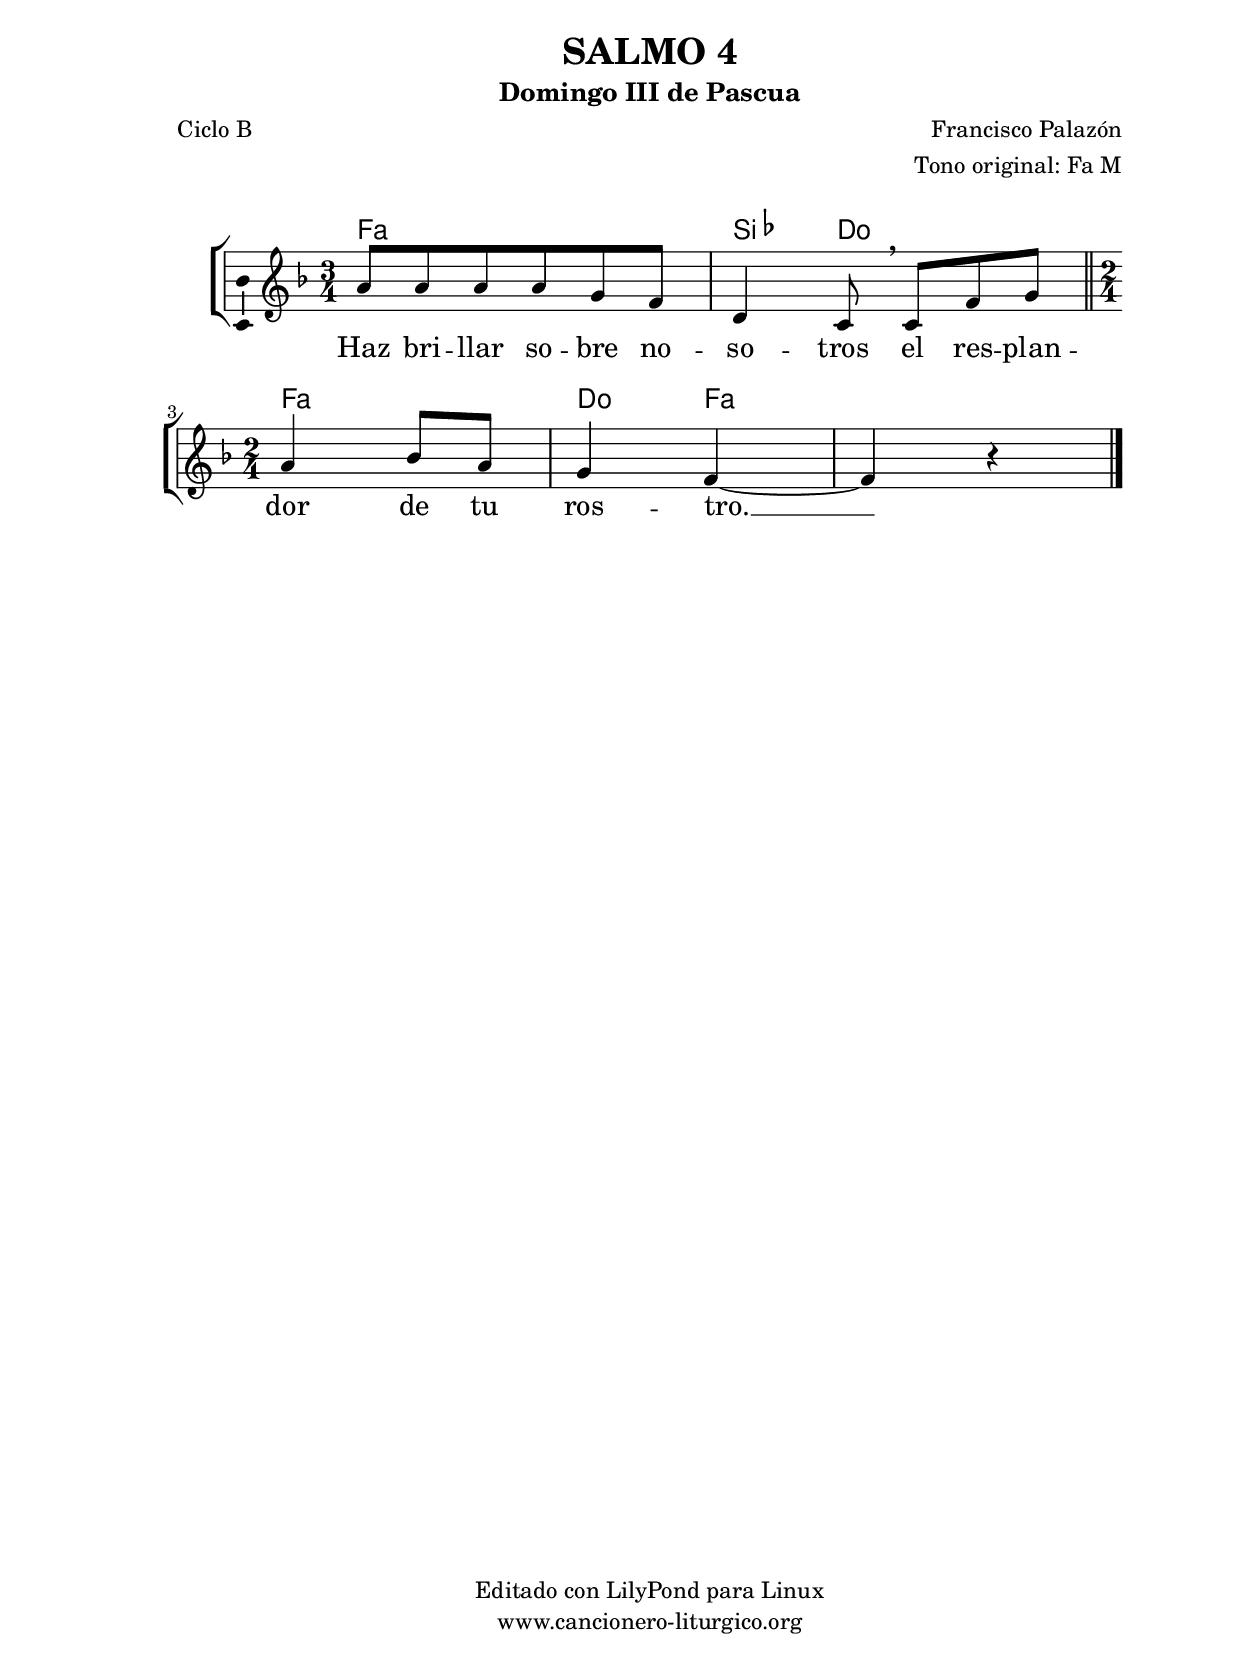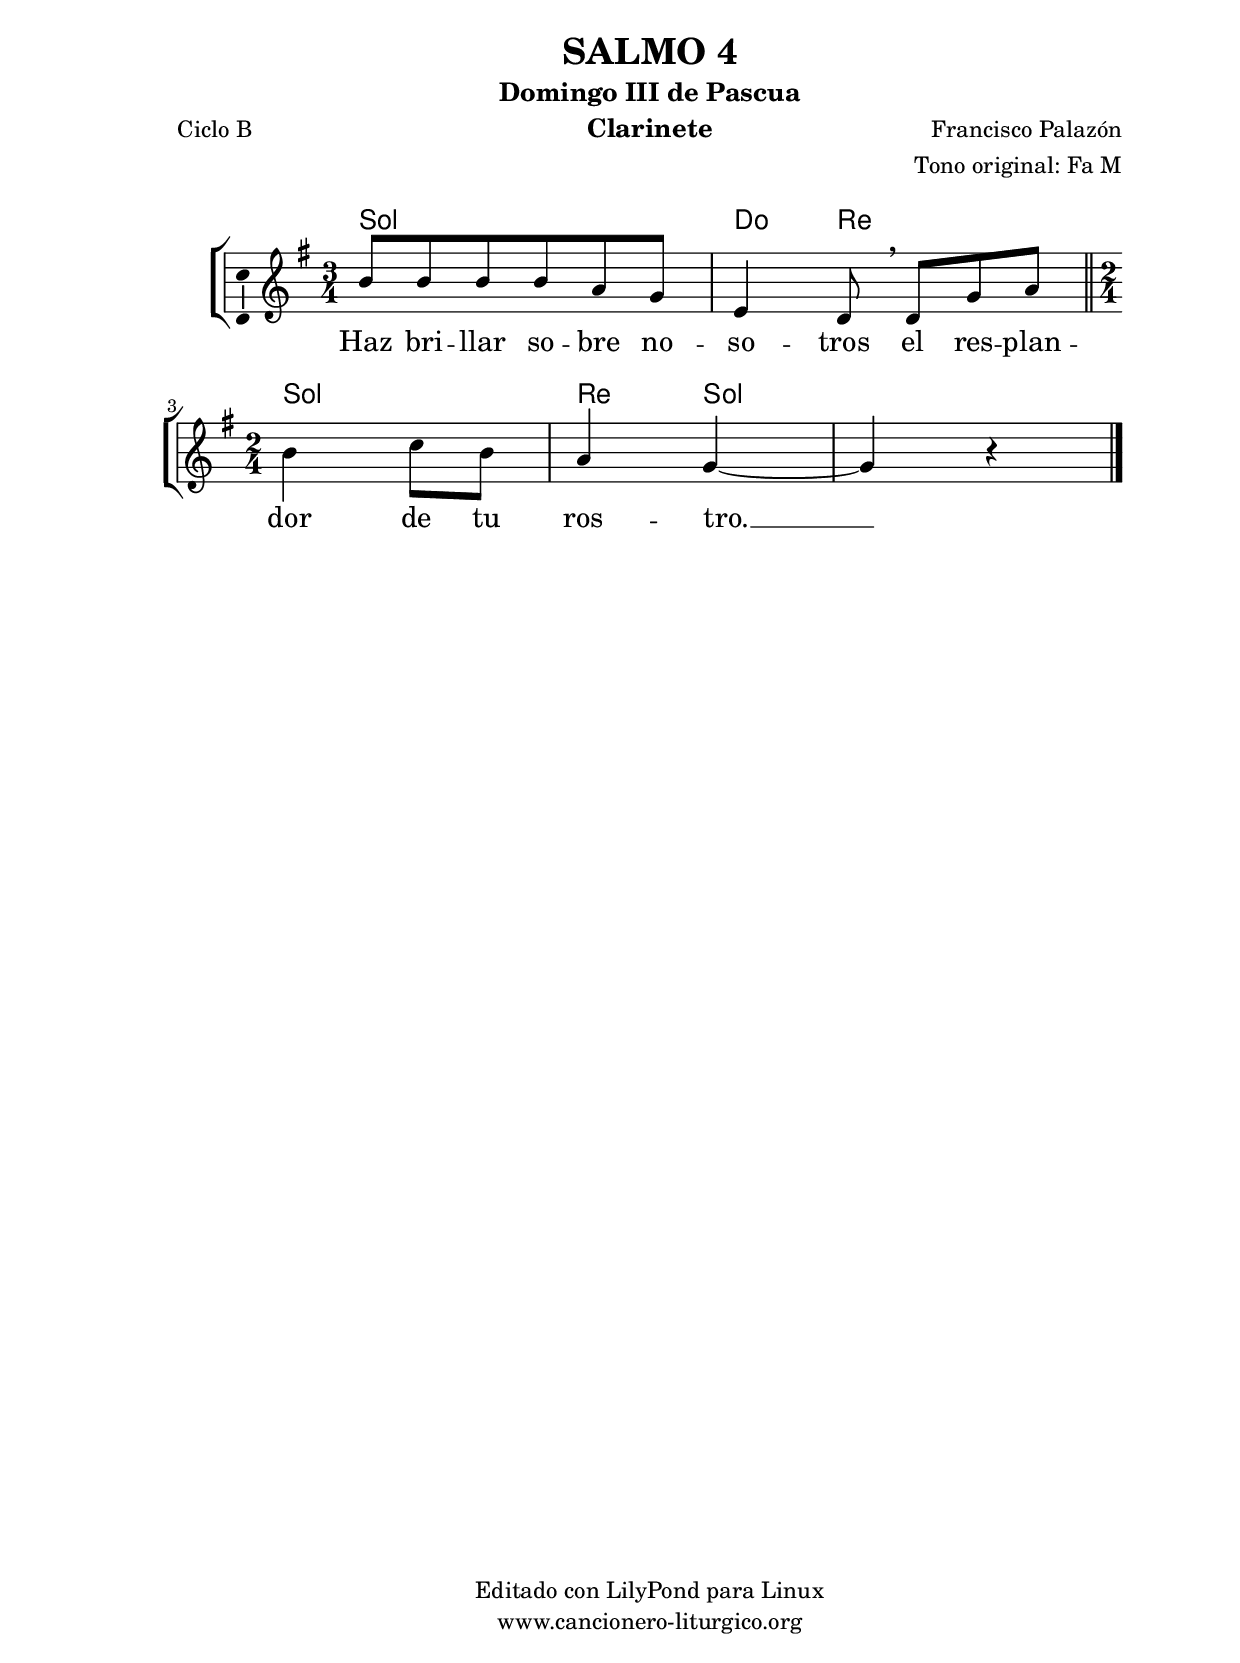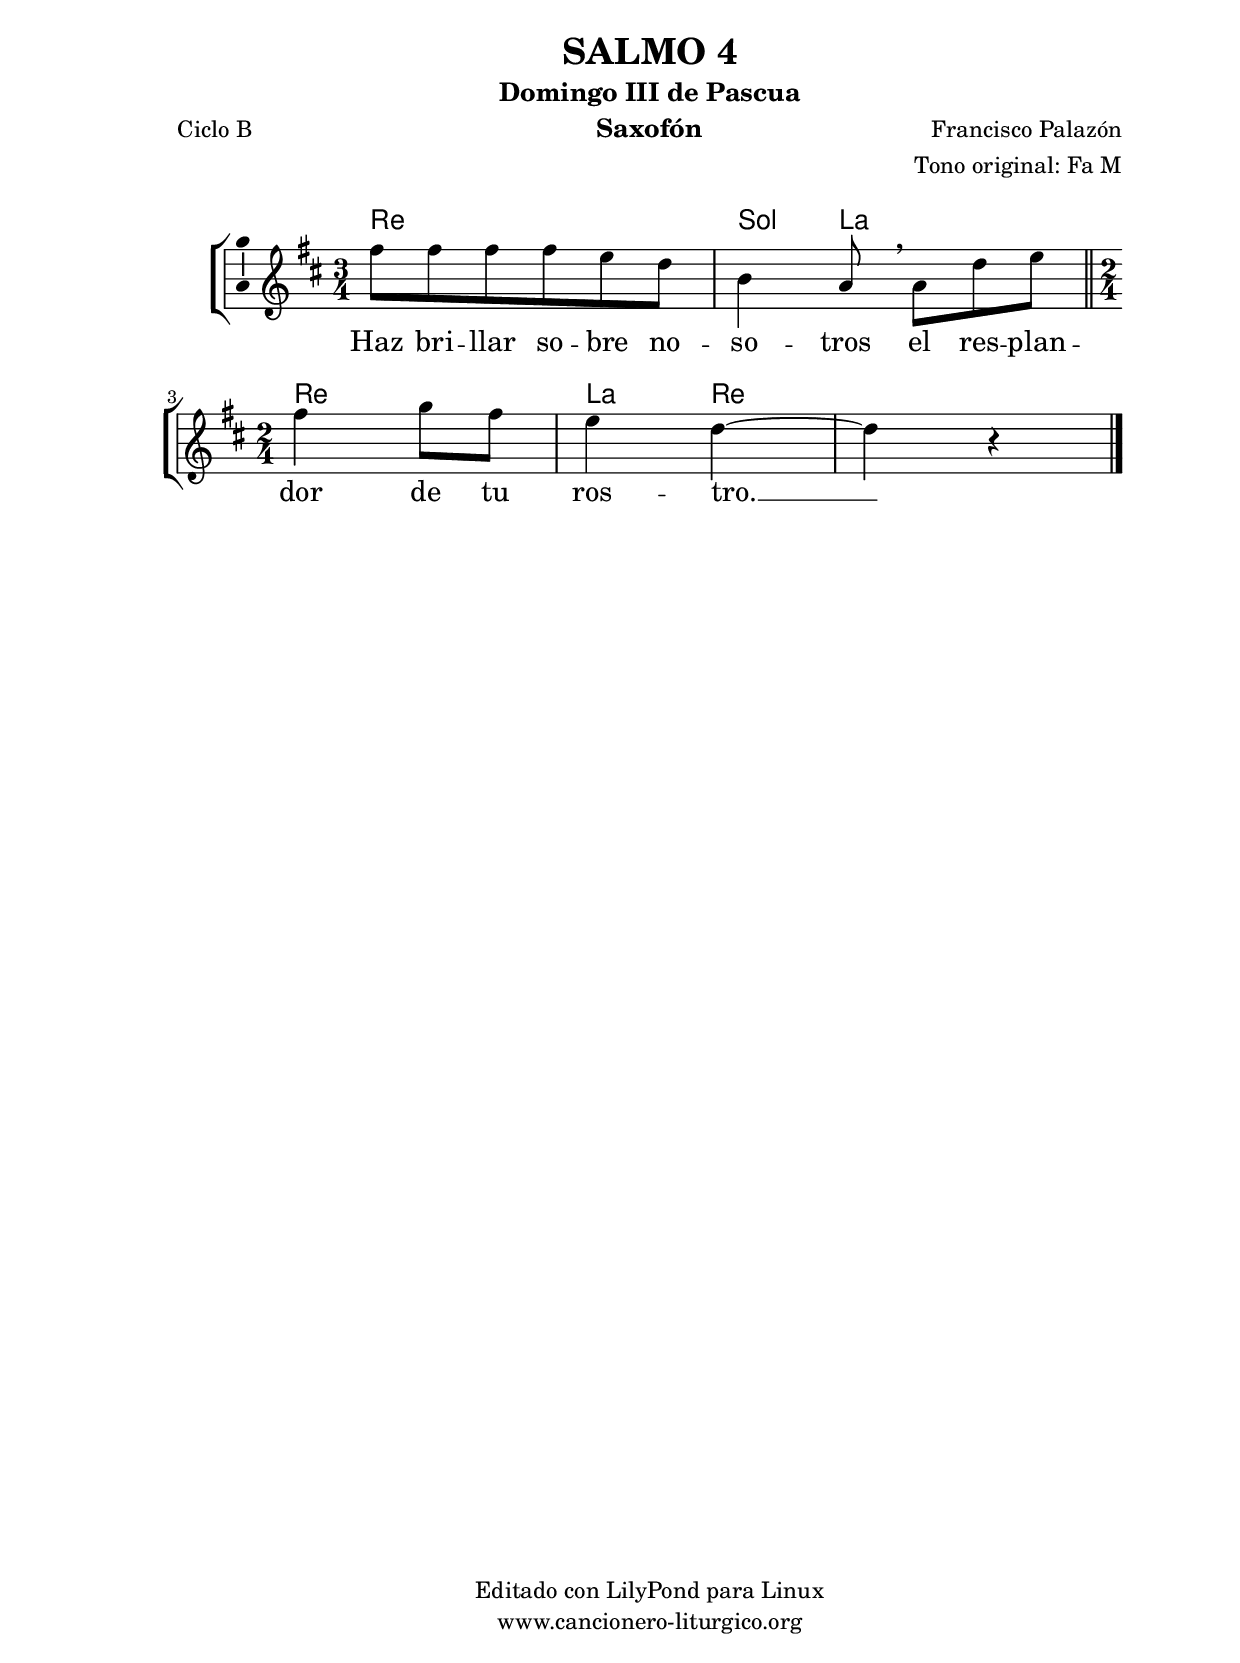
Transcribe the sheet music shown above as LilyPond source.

%
%para convertir .midi en .wav:
%timidity filename.midi -Ow -o finename.wav
%
%
%Para convertir de .wav a .mp3:
%lame -h -m j filename.wav
%
%
%para escuchar el midi:
%timidity nombrefichero.midi
%


%versión de lilypond para la que se ha escrito esta partitura:
\version "2.16.0"

	%Tamaño papel
	#(set-default-paper-size "a4")
	%Tamaño partitura
	#(set-global-staff-size 20)
	%No responde al pulsar sobre una nota
	#(ly:set-option 'point-and-click #f)

%parámetros del encabezamiento:
\header {
	title = "SALMO 4"
	subtitle = "Domingo III de Pascua"
	composer = "Francisco Palazón"
	poet = "Ciclo B"
	meter = ""
	arranger = "Tono original: Fa M"
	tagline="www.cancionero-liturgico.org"
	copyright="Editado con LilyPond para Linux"
	tiempo = "Pascua"
	usos = "Salmo"
	letra = "Haz brillar sobre nosotros el resplandor de tu rostro."
	}

%parámetros asociados al papel:
\paper  {
	oddHeaderMarkup = \markup {\fill-line { \on-the-fly #not-first-page \fromproperty #'header:title \on-the-fly #not-first-page \fromproperty #'header:composer }}
	evenHeaderMarkup = \markup {\fill-line { \fromproperty #'header:composer \fromproperty #'header:title }}
	#(set-paper-size "a4")
	print-page-number = ##f
	first-page-number = 1
	print-first-page-number = ##f
%	head-separation = 3.0 \cm
	top-margin = 2.0 \cm
	bottom-margin = 0.5\cm
%%%	bottom-margin = -1.0\cm
	left-margin = 3.0 \cm
	line-width = 16.0 \cm 
	indent = 8\mm
	interscoreline = 2.\mm
	between-system-space = 15\mm
%	para que las partituras no llenen la hoja:
	ragged-bottom = ##t
%	idem para la última hoja:
	ragged-last-bottom = ##f
%	para que las partituras llenen el ancho del papel:
	ragged-last = ##f
	after-title-space = 2.5 \cm
%page-count=1
system-count=2

	%Flexible Vertical Spacing
%	markup-markup-spacing =
%	#'((basic-distance . 15) (minimum-distance . 15) (padding . 3))
	markup-system-spacing =
	#'((basic-distance . 15) (minimum-distance . 15) (padding . 3))
	system-system-spacing =
	#'((basic-distance . 15) (minimum-distance . 15) (padding . 3))
	score-system-spacing =
	#'((basic-distance . 15) (minimum-distance . 15) (padding . 5))
%	top-system-spacing = % header
%	#'((basic-distance . 8) (minimum-distance . 0) (padding . 3))
%	top-markup-spacing =
%	#'((basic-distance . 20) (minimum-distance . 20) (padding . 3))
	last-bottom-spacing = % footer
	#'((basic-distance . 5) (minimum-distance . 5) (padding . 3))
%	score-markup-spacing =
%	#'((basic-distance . 16) (minimum-distance . 13) (padding . 3))

	}


%parámetros que afectan a toda la partitura:
global =  {
	%clave de sol (G):
	\clef G
	%armadura:
%	\transpose e f
	\key f \major
	\tempo 4=80
	\set Score.tempoHideNote = ##t
	}


acordes = {
	\italianChords
	\chordmode {
%	\transpose e f
{

f2. bes4 c2
f2 c4 f s2

	}
	}
}

melodia = 
%	\transpose e f
{
	\relative c''{

\time 3/4
a8 a a a g f
d4 c8 \breathe c8 f g
\bar "||"
\time 2/4
a4 bes8 a
g4 f~
f4 r4

	\bar "|."
	}
	}


texto = \lyricmode {
Haz bri -- llar so -- bre no -- so -- tros
el res -- plan -- dor de tu ros -- tro. __
	}


acordesStaff = \context ChordNames = acordesStaff <<
	\set chordChanges = ##t
	\acordes
	>>


vozStaff = \context Voice = vozStaff
\with {\consists "Ambitus_engraver"}
<<
%	\set Staff.instrumentName = ""
%	\set Staff.shortInstrumentName = ""
%	\set Staff.midiInstrument = #"clarinet"
%	\set Staff.midiInstrument = #"cello"
%	\set Staff.midiInstrument = #"flute"
	\set Staff.midiInstrument = #"electric guitar (jazz)"
%	\set Staff.midiInstrument = #"english horn"
%	\set Staff.midiInstrument = #"violin"
%	\set Staff.midiInstrument = #"glockenspiel"
	\set Staff.midiMinimumVolume = #0.7
	\set Staff.midiMaximumVolume = #0.9
	\global
	\melodia
	>>


textoStaff = \context Lyrics = textoStaff <<
	\lyricsto vozStaff \texto
	>>

\book {
	\score {
		\context ChoirStaff {
			\override StaffGroup.SystemStartBracket #'collapse-height = #1
			\override Score.SystemStartBar #'collapse-height = #1
			<<
			\acordesStaff
			\vozStaff
			\textoStaff
			>>
			}
		\layout {
	    		\context {
				\Lyrics
				\override LyricText #'font-size = #2
				}
	   		 \context {
				\Score
				%fontSize = #3
				\override StaffSymbol #'staff-space = #(magstep +3)
				%\override Beam #'thickness = #0.55
				%\override SpacingSpanner #'spacing-increment = #1.0
				%\override Slur #'height-limit = #1.5
				}
			}
		}
	\score {
		\unfoldRepeats
		\context ChoirStaff {
			<<
			\acordesStaff
			\vozStaff
			>>
			}
		\midi {
	  		\context {
	  			\Score
				tempoWholesPerMinute = #(ly:make-moment 70 4)
				}
			}
		}
	}

%Partitura para clarinete
#(define output-suffix "C")
\book {
	\header{
		instrument = "Clarinete"
		}
	\score {
		\context ChoirStaff {
			\override StaffGroup.SystemStartBracket #'collapse-height = #1
			\override Score.SystemStartBar #'collapse-height = #1
\transpose c d
			<<
			\acordesStaff
			\vozStaff
			\textoStaff
			>>
			}
		\layout {
	    		\context {
				\Lyrics
				\override LyricText #'font-size = #2
				}
	   		 \context {
				\Score
				%fontSize = #3
				\override StaffSymbol #'staff-space = #(magstep +3)
				%\override Beam #'thickness = #0.55
				%\override SpacingSpanner #'spacing-increment = #1.0
				%\override Slur #'height-limit = #1.5
				}
			}
		}
	}

%Partitura para saxofón
#(define output-suffix "S")
\book {
	\header{
		instrument = "Saxofón"
		}
	\score {
		\context ChoirStaff {
			\override StaffGroup.SystemStartBracket #'collapse-height = #1
			\override Score.SystemStartBar #'collapse-height = #1
\transpose c a
			<<
			\acordesStaff
			\vozStaff
			\textoStaff
			>>
			}
		\layout {
	    		\context {
				\Lyrics
				\override LyricText #'font-size = #2
				}
	   		 \context {
				\Score
				%fontSize = #3
				\override StaffSymbol #'staff-space = #(magstep +3)
				%\override Beam #'thickness = #0.55
				%\override SpacingSpanner #'spacing-increment = #1.0
				%\override Slur #'height-limit = #1.5
				}
			}
		}
	}

